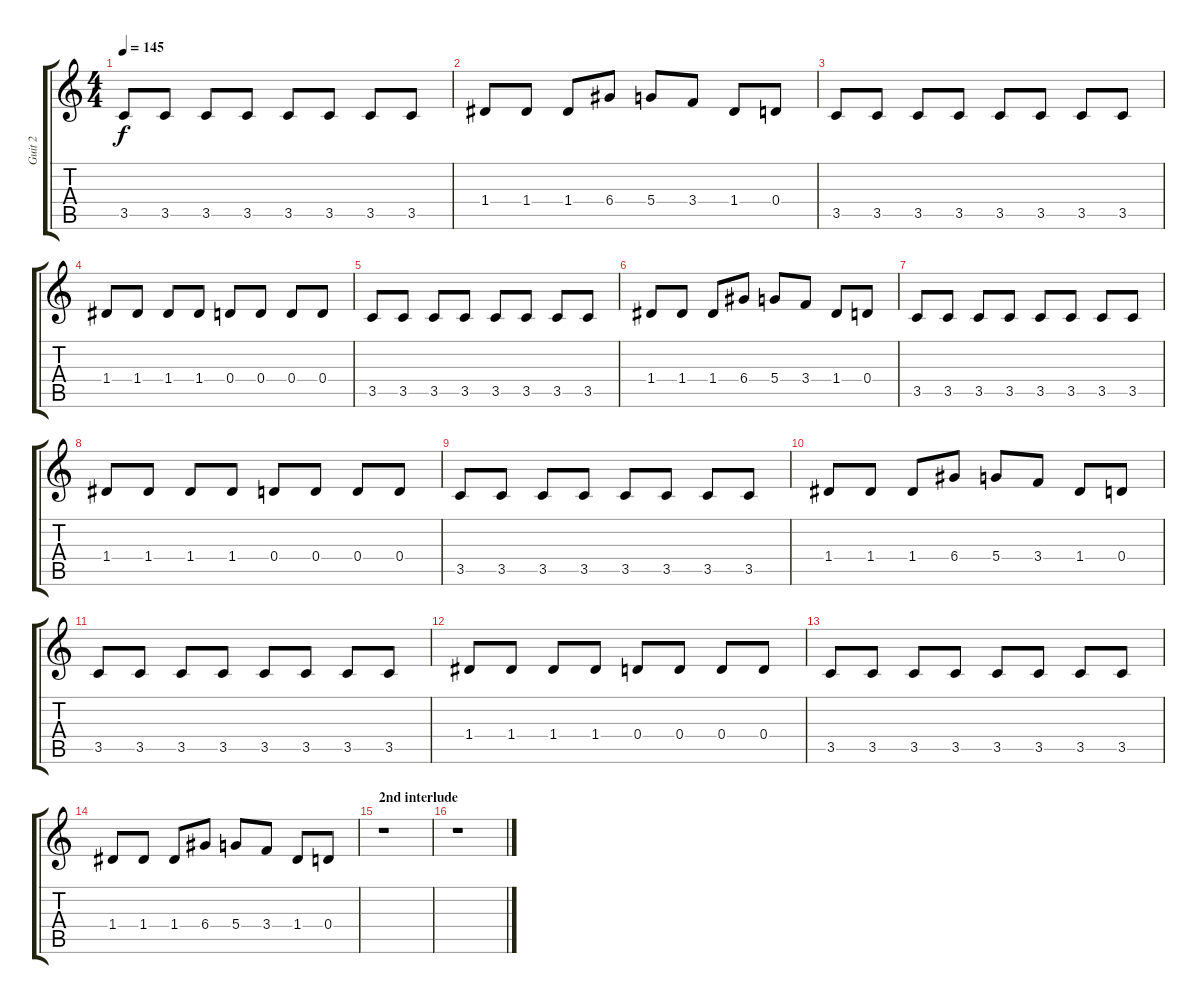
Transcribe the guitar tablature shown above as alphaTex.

\track ("Guit 2" "Guit 2") {instrument overdrivenguitar}
\staff {score tabs}
\tuning (E4 B3 G3 D3 A2 E2) {hide}
\ts (4 4)
\tempo 145
\clef g2
\ks c
3.5.8{dy f} 3.5.8 3.5.8 3.5.8 3.5.8 3.5.8 3.5.8 3.5.8 |
1.4.8 1.4.8 1.4.8 6.4.8 5.4.8 3.4.8 1.4.8 0.4.8 |
3.5.8 3.5.8 3.5.8 3.5.8 3.5.8 3.5.8 3.5.8 3.5.8 |
1.4.8 1.4.8 1.4.8 1.4.8 0.4.8 0.4.8 0.4.8 0.4.8 |
3.5.8 3.5.8 3.5.8 3.5.8 3.5.8 3.5.8 3.5.8 3.5.8 |
1.4.8 1.4.8 1.4.8 6.4.8 5.4.8 3.4.8 1.4.8 0.4.8 |
3.5.8 3.5.8 3.5.8 3.5.8 3.5.8 3.5.8 3.5.8 3.5.8 |
1.4.8 1.4.8 1.4.8 1.4.8 0.4.8 0.4.8 0.4.8 0.4.8 |
3.5.8 3.5.8 3.5.8 3.5.8 3.5.8 3.5.8 3.5.8 3.5.8 |
1.4.8 1.4.8 1.4.8 6.4.8 5.4.8 3.4.8 1.4.8 0.4.8 |
3.5.8 3.5.8 3.5.8 3.5.8 3.5.8 3.5.8 3.5.8 3.5.8 |
1.4.8 1.4.8 1.4.8 1.4.8 0.4.8 0.4.8 0.4.8 0.4.8 |
3.5.8 3.5.8 3.5.8 3.5.8 3.5.8 3.5.8 3.5.8 3.5.8 |
1.4.8 1.4.8 1.4.8 6.4.8 5.4.8 3.4.8 1.4.8 0.4.8 |
\section ("" "2nd interlude")
r.1 |
r.1
